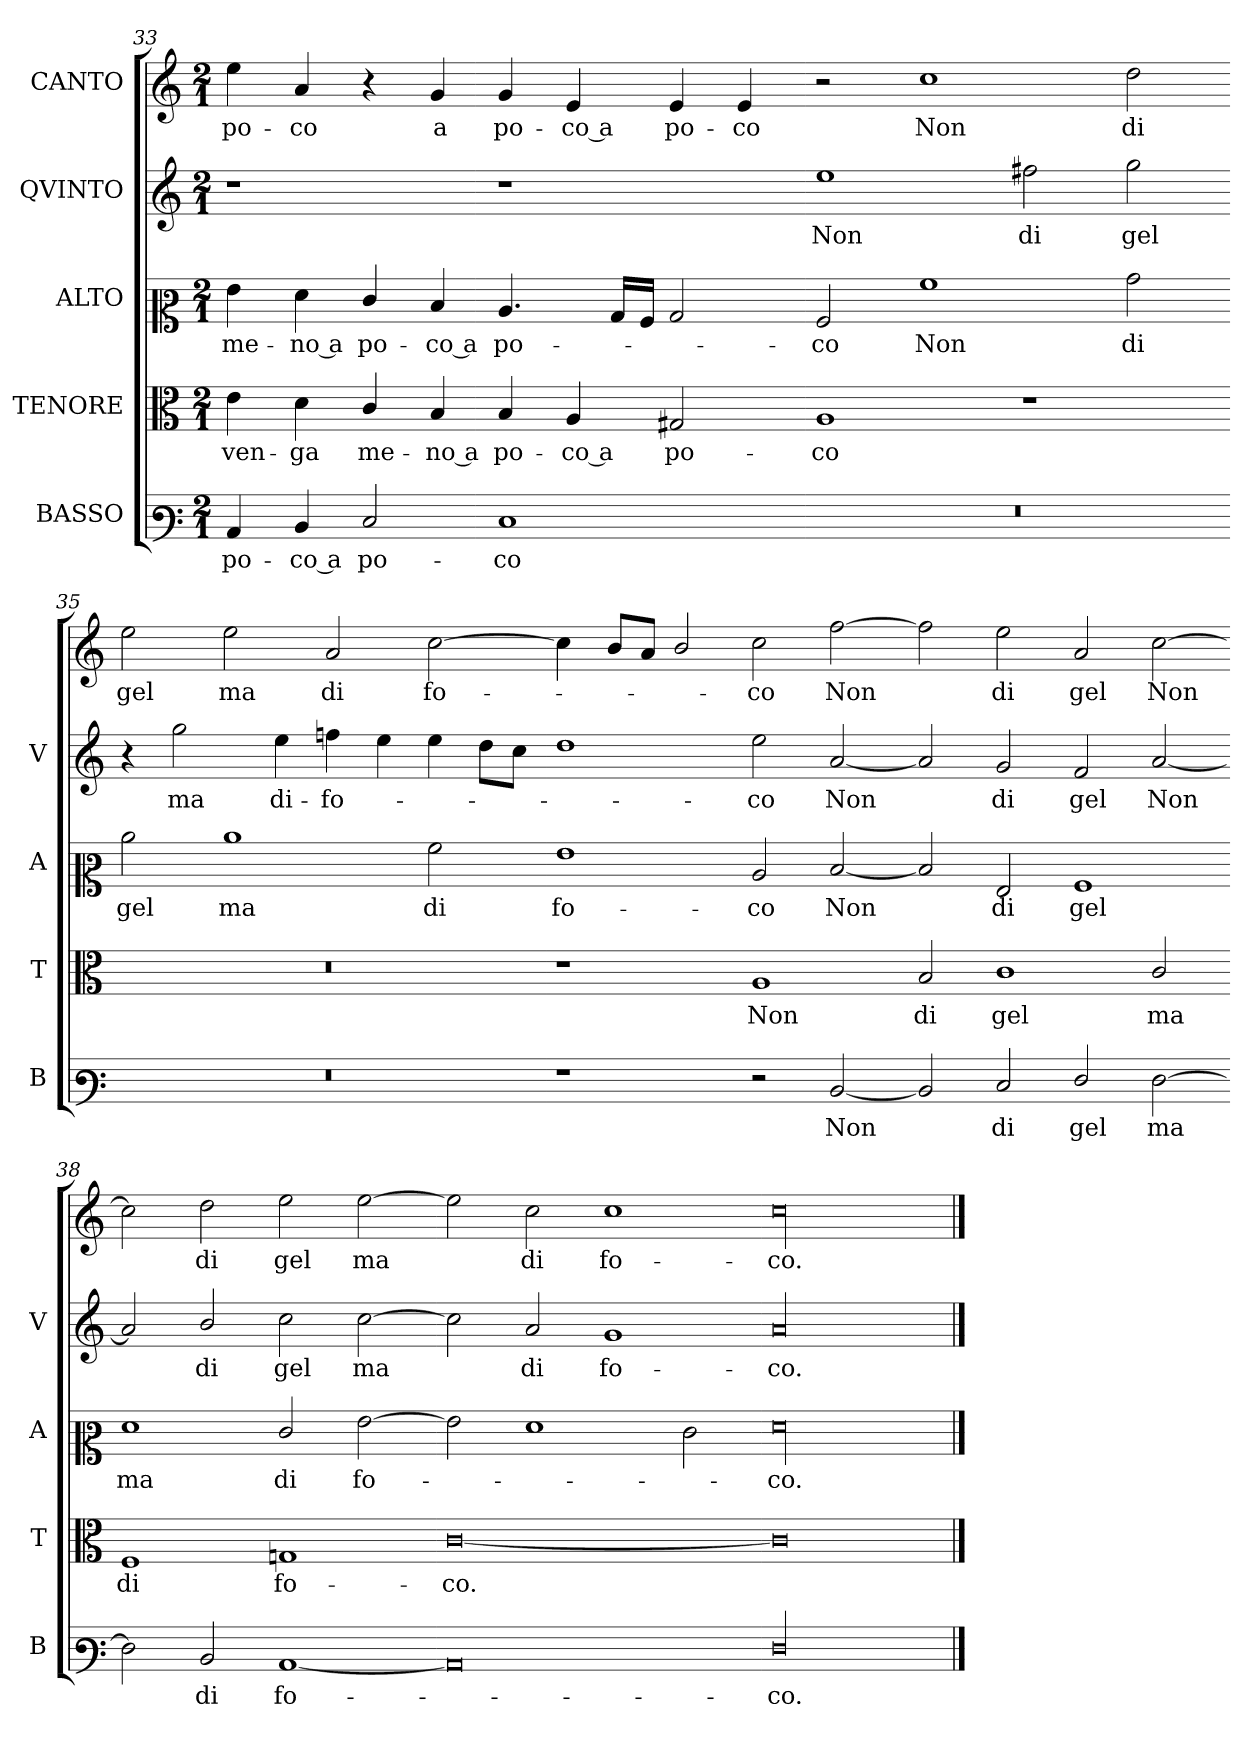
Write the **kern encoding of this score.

**kern	**text	**kern	**text	**kern	**text	**kern	**text	**kern	**text
*part5	*part5	*part4	*part4	*part3	*part3	*part2	*part2	*part1	*part1
*staff5	*staff5	*staff4	*staff4	*staff3	*staff3	*staff2	*staff2	*staff1	*staff1
*I"BASSO	*	*I"TENORE	*	*I"ALTO	*	*I"QVINTO	*	*I"CANTO	*
*I'B	*	*I'T	*	*I'A	*	*I'V	*	*	*
*clefF3	*	*clefC3	*	*clefC2	*	*clefG2	*	*clefG2	*
*k[]	*	*k[]	*	*k[]	*	*k[]	*	*k[]	*
*M2/1	*	*M2/1	*	*M2/1	*	*M2/1	*	*M2/1	*
=33	=33	=33	=33	=33	=33	=33	=33	=33	=33
4C/	po-	4e\	ven-	4g\	me-	1r	.	4ee\	po-
4D/	co a	4d\	-ga	4f\	no a	.	.	4a/	-co
2E/	po-	4c/	me-	4e/	po-	.	.	4r	.
.	.	4B/	no a	4d/	co a	.	.	4g/	a
1E	-co	4B/	po-	4.c/	po-	1r	.	4g/	po-
.	.	4A/	co a	.	.	.	.	4e/	co a
.	.	.	.	16B/LL	.	.	.	.	.
.	.	.	.	16A/JJ	.	.	.	.	.
.	.	2G#X/	po-	2B/	.	.	.	4e/	po-
.	.	.	.	.	.	.	.	4e/	-co
=34-	=34-	=34-	=34-	=34-	=34-	=34-	=34-	=34-	=34-
0r	.	1A	-co	2A/	-co	1ee	Non	2r	.
.	.	.	.	1a	Non	.	.	1cc	Non
.	.	1r	.	.	.	2ff#X\	di	.	.
.	.	.	.	2b\	di	2gg\	gel	2dd\	di
=35-	=35-	=35-	=35-	=35-	=35-	=35-	=35-	=35-	=35-
0r	.	0r	.	2cc\	gel	4r	.	2ee\	gel
.	.	.	.	.	.	2gg\	ma	.	.
.	.	.	.	1cc	ma	.	.	2ee\	ma
.	.	.	.	.	.	4ee\	di-	.	.
.	.	.	.	.	.	4ffn\	-fo-	2a/	di
.	.	.	.	.	.	4ee\	.	.	.
.	.	.	.	2a\	di	4ee\	.	[2cc\	fo-
.	.	.	.	.	.	8dd\L	.	.	.
.	.	.	.	.	.	8cc\J	.	.	.
=36-	=36-	=36-	=36-	=36-	=36-	=36-	=36-	=36-	=36-
1r	.	1r	.	1g	fo-	1dd	.	4cc\]	.
.	.	.	.	.	.	.	.	8b/L	.
.	.	.	.	.	.	.	.	8a/J	.
.	.	.	.	.	.	.	.	2b/	.
2r	.	1A	Non	2c/	-co	2ee\	-co	2cc\	-co
[2D/	Non	.	.	[2d/	Non	[2a/	Non	[2ff\	Non
=37-	=37-	=37-	=37-	=37-	=37-	=37-	=37-	=37-	=37-
2D/]	.	2B/	di	2d/]	.	2a/]	.	2ff\]	.
2E/	di	1c	gel	2G/	di	2g/	di	2ee\	di
2F/	gel	.	.	1A	gel	2f/	gel	2a/	gel
!	!	!	!	!	!	!	!	!	!LO:LY:i
[2F\	ma	2c/	ma	.	.	[2a/	Non	[2cc\	Non
=38-	=38-	=38-	=38-	=38-	=38-	=38-	=38-	=38-	=38-
2F\]	.	1F	di	1f	ma	2a/]	.	2cc\]	.
!	!	!	!	!	!	!	!	!	!LO:LY:i
2D/	di	.	.	.	.	2b/	di	2dd\	di
!	!	!	!	!	!	!	!	!	!LO:LY:i
[1C	fo-	1Gn	fo-	2e/	di	2cc\	gel	2ee\	gel
.	.	.	.	[2g\	fo-	[2cc\	ma	[2ee\	ma
=39-	=39-	=39-	=39-	=39-	=39-	=39-	=39-	=39-	=39-
0C]	.	[0c/	-co.	2g\]	.	2cc\]	.	2ee\]	.
.	.	.	.	1f	.	2a/	di	2cc\	di
.	.	.	.	.	.	1g	fo-	1cc	fo-
.	.	.	.	2e\	.	.	.	.	.
=40-	=40-	=40-	=40-	=40-	=40-	=40-	=40-	=40-	=40-
!LO:N:vis=00	!	!	!	!LO:N:vis=00	!	!LO:N:vis=00	!	!LO:N:vis=00	!
0F/	-co.	0c/]	.	0f	-co.	0a	-co.	0cc	-co.
==	==	==	==	==	==	==	==	==	==
*-	*-	*-	*-	*-	*-	*-	*-	*-	*-
